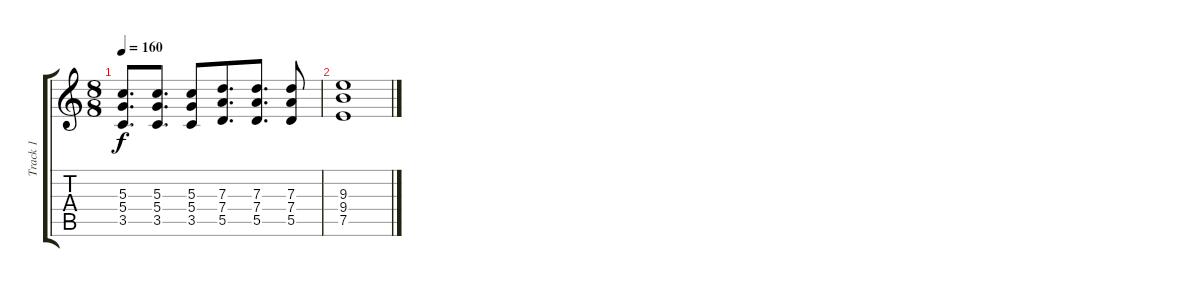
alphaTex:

\track ("Track 1" "Track 1") {instrument distortionguitar}
\staff {score tabs}
\tuning (E4 B3 G3 D3 A2 E2) {hide}
\ts (8 8)
\tempo 160
\clef g2
\ks c
(5.3 5.4 3.5).8{d dy f} (5.3 5.4 3.5).8{d} (5.3 5.4 3.5).8 (7.3 7.4 5.5).8{d} (7.3 7.4 5.5).8{d} (7.3 7.4 5.5).8 |
(9.3 9.4 7.5).1
